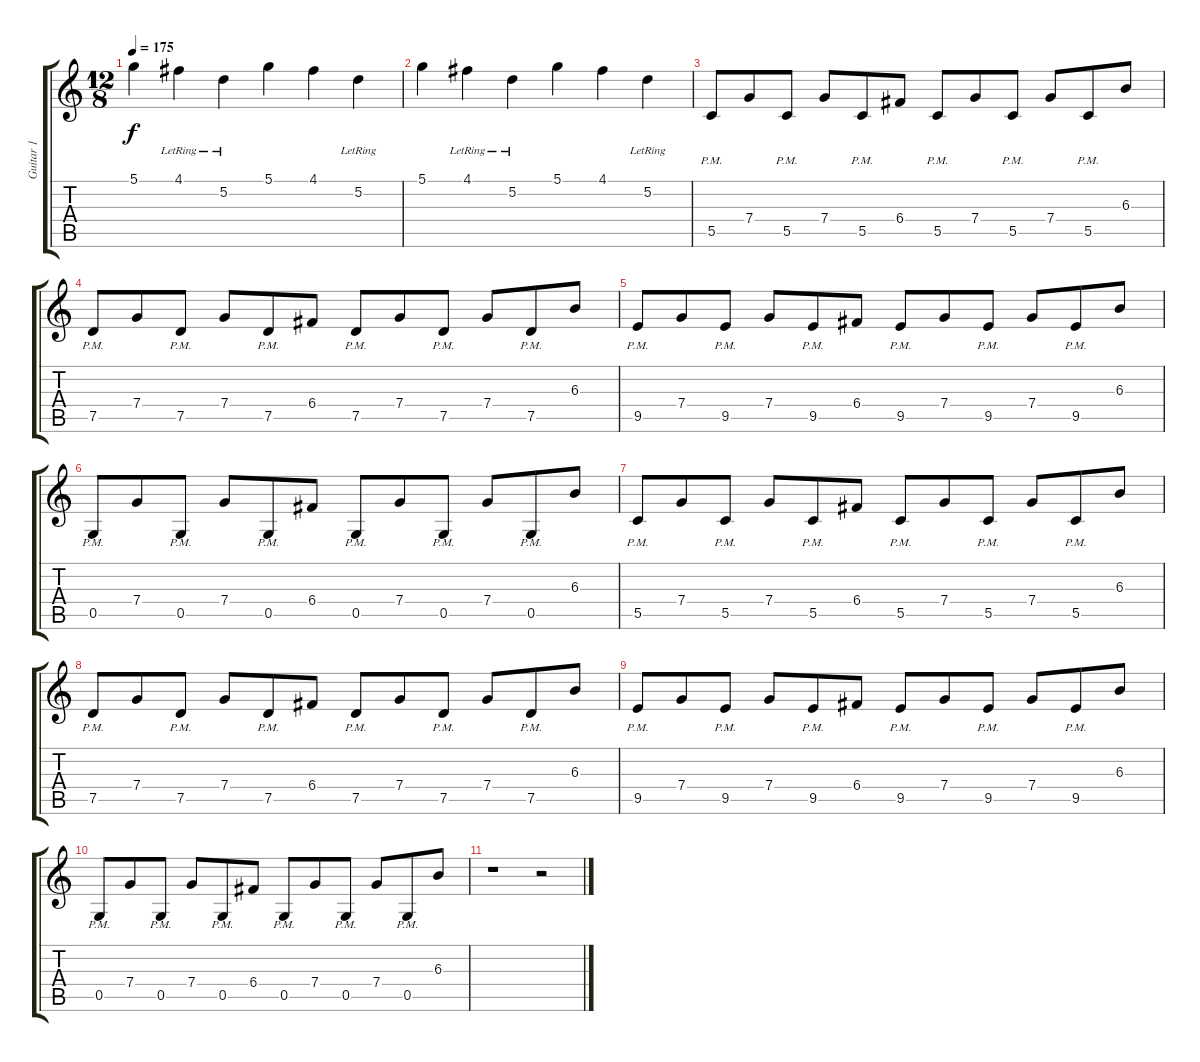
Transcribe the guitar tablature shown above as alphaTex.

\track ("Guitar 1" "Guitar 1") {instrument distortionguitar}
\staff {score tabs}
\tuning (D4 A3 F3 C3 G2 C2) {hide}
\ts (12 8)
\tempo 175
\clef g2
\ks c
5.1.4{dy f} 4.1{lr}.4 5.2{lr}.4 5.1.4 4.1.4 5.2{lr}.4 |
5.1.4 4.1{lr}.4 5.2{lr}.4 5.1.4 4.1.4 5.2{lr}.4 |
5.5{pm}.8 7.4.8 5.5{pm}.8 7.4.8 5.5{pm}.8 6.4.8 5.5{pm}.8 7.4.8 5.5{pm}.8 7.4.8 5.5{pm}.8 6.3.8 |
7.5{pm}.8 7.4.8 7.5{pm}.8 7.4.8 7.5{pm}.8 6.4.8 7.5{pm}.8 7.4.8 7.5{pm}.8 7.4.8 7.5{pm}.8 6.3.8 |
9.5{pm}.8 7.4.8 9.5{pm}.8 7.4.8 9.5{pm}.8 6.4.8 9.5{pm}.8 7.4.8 9.5{pm}.8 7.4.8 9.5{pm}.8 6.3.8 |
0.5{pm}.8 7.4.8 0.5{pm}.8 7.4.8 0.5{pm}.8 6.4.8 0.5{pm}.8 7.4.8 0.5{pm}.8 7.4.8 0.5{pm}.8 6.3.8 |
5.5{pm}.8 7.4.8 5.5{pm}.8 7.4.8 5.5{pm}.8 6.4.8 5.5{pm}.8 7.4.8 5.5{pm}.8 7.4.8 5.5{pm}.8 6.3.8 |
7.5{pm}.8 7.4.8 7.5{pm}.8 7.4.8 7.5{pm}.8 6.4.8 7.5{pm}.8 7.4.8 7.5{pm}.8 7.4.8 7.5{pm}.8 6.3.8 |
9.5{pm}.8 7.4.8 9.5{pm}.8 7.4.8 9.5{pm}.8 6.4.8 9.5{pm}.8 7.4.8 9.5{pm}.8 7.4.8 9.5{pm}.8 6.3.8 |
0.5{pm}.8 7.4.8 0.5{pm}.8 7.4.8 0.5{pm}.8 6.4.8 0.5{pm}.8 7.4.8 0.5{pm}.8 7.4.8 0.5{pm}.8 6.3.8 |
r.1 r.2
